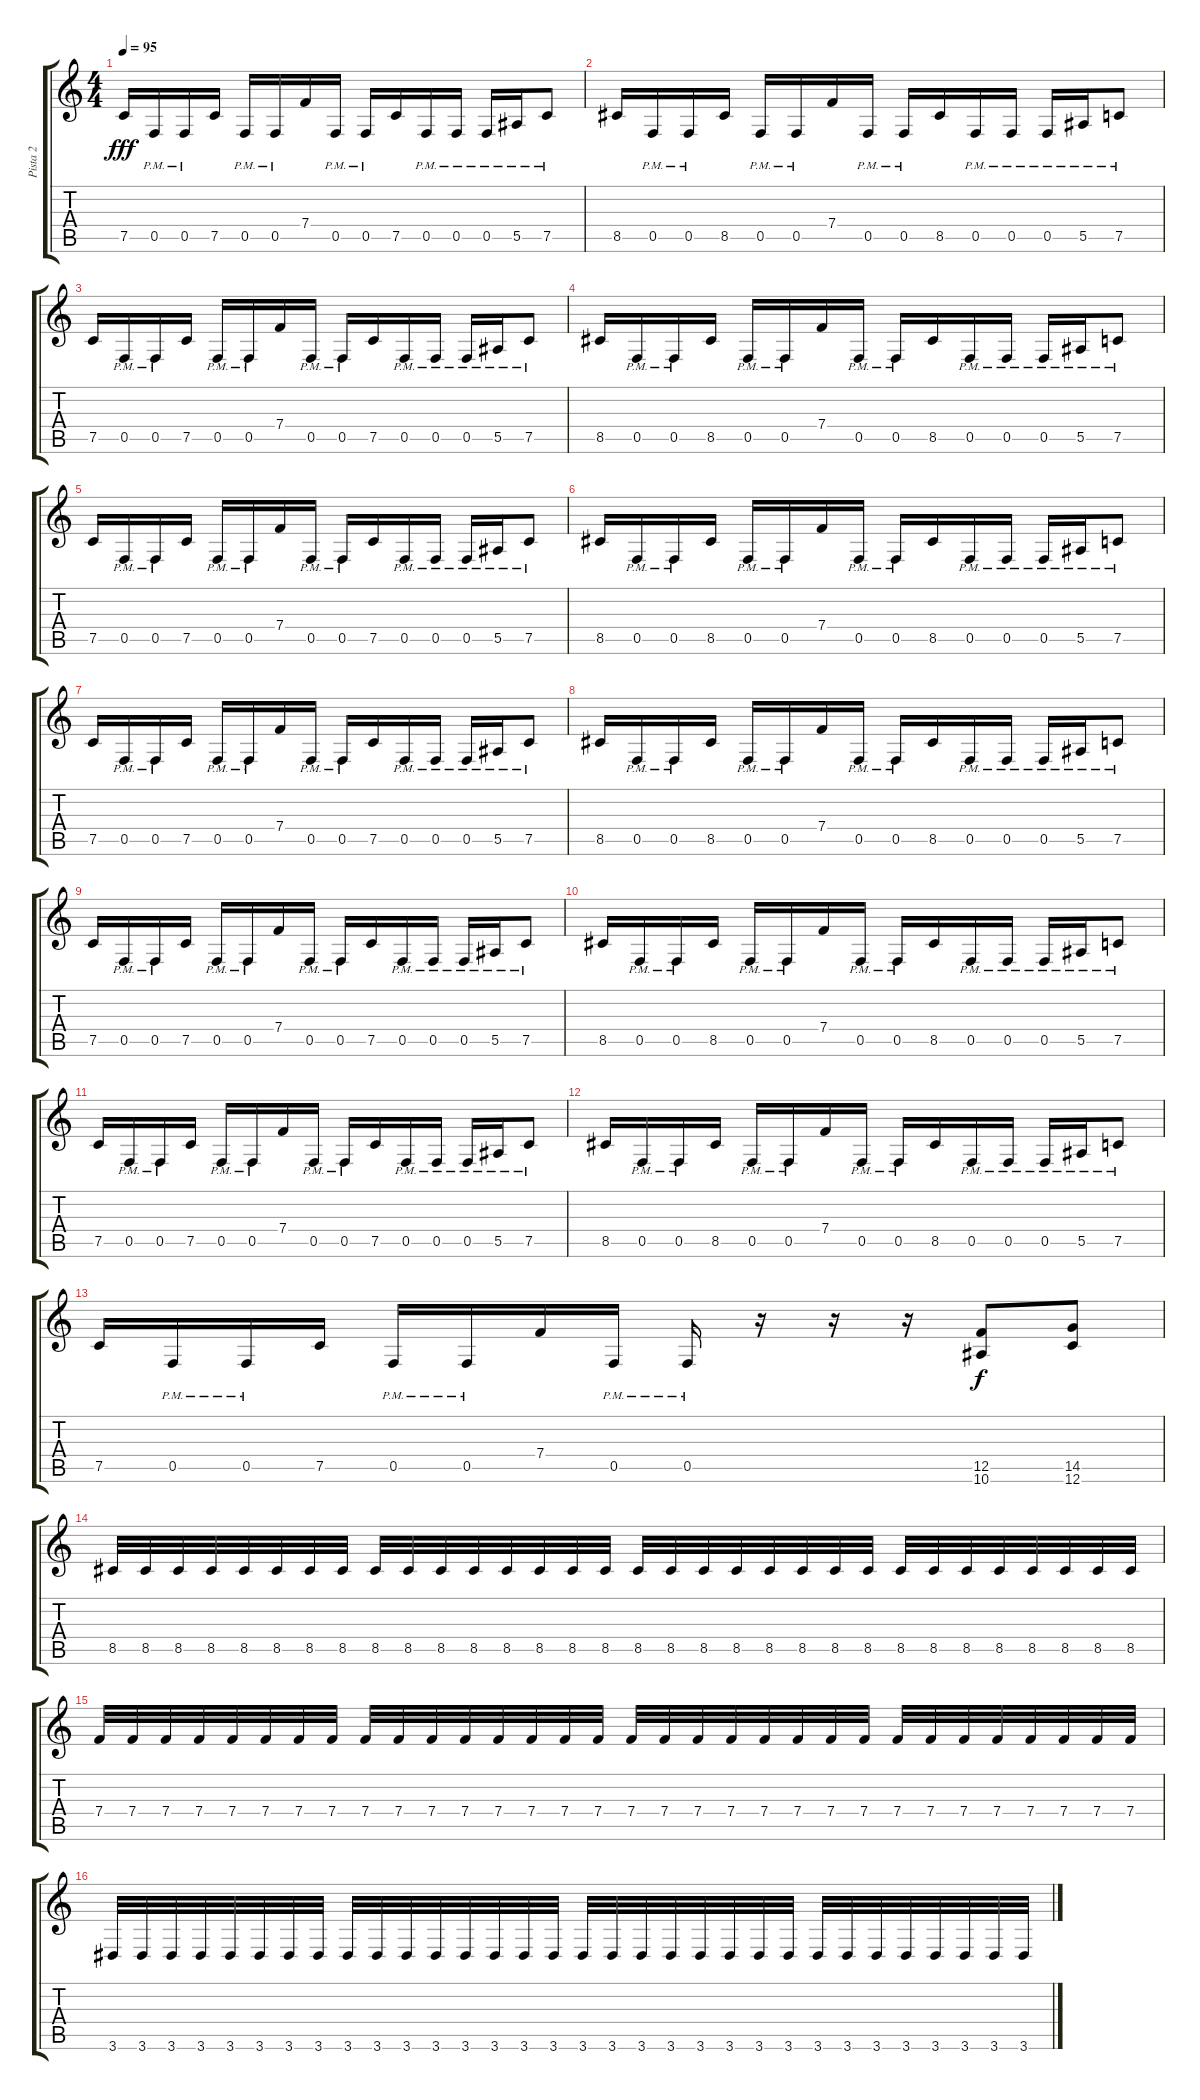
\track ("Pista 2" "Pista 2") {instrument distortionguitar}
\staff {score tabs}
\tuning (C4 G3 Eb3 Bb2 F2 C2) {hide}
\ts (4 4)
\tempo 95
\clef g2
\ks c
7.5.16{dy fff} 0.5{pm}.16 0.5{pm}.16 7.5.16 0.5{pm}.16 0.5{pm}.16 7.4.16 0.5{pm}.16 0.5{pm}.16 7.5.16 0.5{pm}.16 0.5{pm}.16 0.5{pm}.16 5.5{pm}.16 7.5{pm}.8 |
8.5.16 0.5{pm}.16 0.5{pm}.16 8.5.16 0.5{pm}.16 0.5{pm}.16 7.4.16 0.5{pm}.16 0.5{pm}.16 8.5.16 0.5{pm}.16 0.5{pm}.16 0.5{pm}.16 5.5{pm}.16 7.5{pm}.8 |
7.5.16 0.5{pm}.16 0.5{pm}.16 7.5.16 0.5{pm}.16 0.5{pm}.16 7.4.16 0.5{pm}.16 0.5{pm}.16 7.5.16 0.5{pm}.16 0.5{pm}.16 0.5{pm}.16 5.5{pm}.16 7.5{pm}.8 |
8.5.16 0.5{pm}.16 0.5{pm}.16 8.5.16 0.5{pm}.16 0.5{pm}.16 7.4.16 0.5{pm}.16 0.5{pm}.16 8.5.16 0.5{pm}.16 0.5{pm}.16 0.5{pm}.16 5.5{pm}.16 7.5{pm}.8 |
7.5.16 0.5{pm}.16 0.5{pm}.16 7.5.16 0.5{pm}.16 0.5{pm}.16 7.4.16 0.5{pm}.16 0.5{pm}.16 7.5.16 0.5{pm}.16 0.5{pm}.16 0.5{pm}.16 5.5{pm}.16 7.5{pm}.8 |
8.5.16 0.5{pm}.16 0.5{pm}.16 8.5.16 0.5{pm}.16 0.5{pm}.16 7.4.16 0.5{pm}.16 0.5{pm}.16 8.5.16 0.5{pm}.16 0.5{pm}.16 0.5{pm}.16 5.5{pm}.16 7.5{pm}.8 |
7.5.16 0.5{pm}.16 0.5{pm}.16 7.5.16 0.5{pm}.16 0.5{pm}.16 7.4.16 0.5{pm}.16 0.5{pm}.16 7.5.16 0.5{pm}.16 0.5{pm}.16 0.5{pm}.16 5.5{pm}.16 7.5{pm}.8 |
8.5.16 0.5{pm}.16 0.5{pm}.16 8.5.16 0.5{pm}.16 0.5{pm}.16 7.4.16 0.5{pm}.16 0.5{pm}.16 8.5.16 0.5{pm}.16 0.5{pm}.16 0.5{pm}.16 5.5{pm}.16 7.5{pm}.8 |
7.5.16 0.5{pm}.16 0.5{pm}.16 7.5.16 0.5{pm}.16 0.5{pm}.16 7.4.16 0.5{pm}.16 0.5{pm}.16 7.5.16 0.5{pm}.16 0.5{pm}.16 0.5{pm}.16 5.5{pm}.16 7.5{pm}.8 |
8.5.16 0.5{pm}.16 0.5{pm}.16 8.5.16 0.5{pm}.16 0.5{pm}.16 7.4.16 0.5{pm}.16 0.5{pm}.16 8.5.16 0.5{pm}.16 0.5{pm}.16 0.5{pm}.16 5.5{pm}.16 7.5{pm}.8 |
7.5.16 0.5{pm}.16 0.5{pm}.16 7.5.16 0.5{pm}.16 0.5{pm}.16 7.4.16 0.5{pm}.16 0.5{pm}.16 7.5.16 0.5{pm}.16 0.5{pm}.16 0.5{pm}.16 5.5{pm}.16 7.5{pm}.8 |
8.5.16 0.5{pm}.16 0.5{pm}.16 8.5.16 0.5{pm}.16 0.5{pm}.16 7.4.16 0.5{pm}.16 0.5{pm}.16 8.5.16 0.5{pm}.16 0.5{pm}.16 0.5{pm}.16 5.5{pm}.16 7.5{pm}.8 |
7.5.16 0.5{pm}.16 0.5{pm}.16 7.5.16 0.5{pm}.16 0.5{pm}.16 7.4.16 0.5{pm}.16 0.5{pm}.16 r.16 r.16 r.16 (12.5 10.6).8{dy f} (14.5 12.6).8 |
8.5.32 8.5.32 8.5.32 8.5.32 8.5.32 8.5.32 8.5.32 8.5.32 8.5.32 8.5.32 8.5.32 8.5.32 8.5.32 8.5.32 8.5.32 8.5.32 8.5.32 8.5.32 8.5.32 8.5.32 8.5.32 8.5.32 8.5.32 8.5.32 8.5.32 8.5.32 8.5.32 8.5.32 8.5.32 8.5.32 8.5.32 8.5.32 |
7.4.32 7.4.32 7.4.32 7.4.32 7.4.32 7.4.32 7.4.32 7.4.32 7.4.32 7.4.32 7.4.32 7.4.32 7.4.32 7.4.32 7.4.32 7.4.32 7.4.32 7.4.32 7.4.32 7.4.32 7.4.32 7.4.32 7.4.32 7.4.32 7.4.32 7.4.32 7.4.32 7.4.32 7.4.32 7.4.32 7.4.32 7.4.32 |
3.6.32 3.6.32 3.6.32 3.6.32 3.6.32 3.6.32 3.6.32 3.6.32 3.6.32 3.6.32 3.6.32 3.6.32 3.6.32 3.6.32 3.6.32 3.6.32 3.6.32 3.6.32 3.6.32 3.6.32 3.6.32 3.6.32 3.6.32 3.6.32 3.6.32 3.6.32 3.6.32 3.6.32 3.6.32 3.6.32 3.6.32 3.6.32
